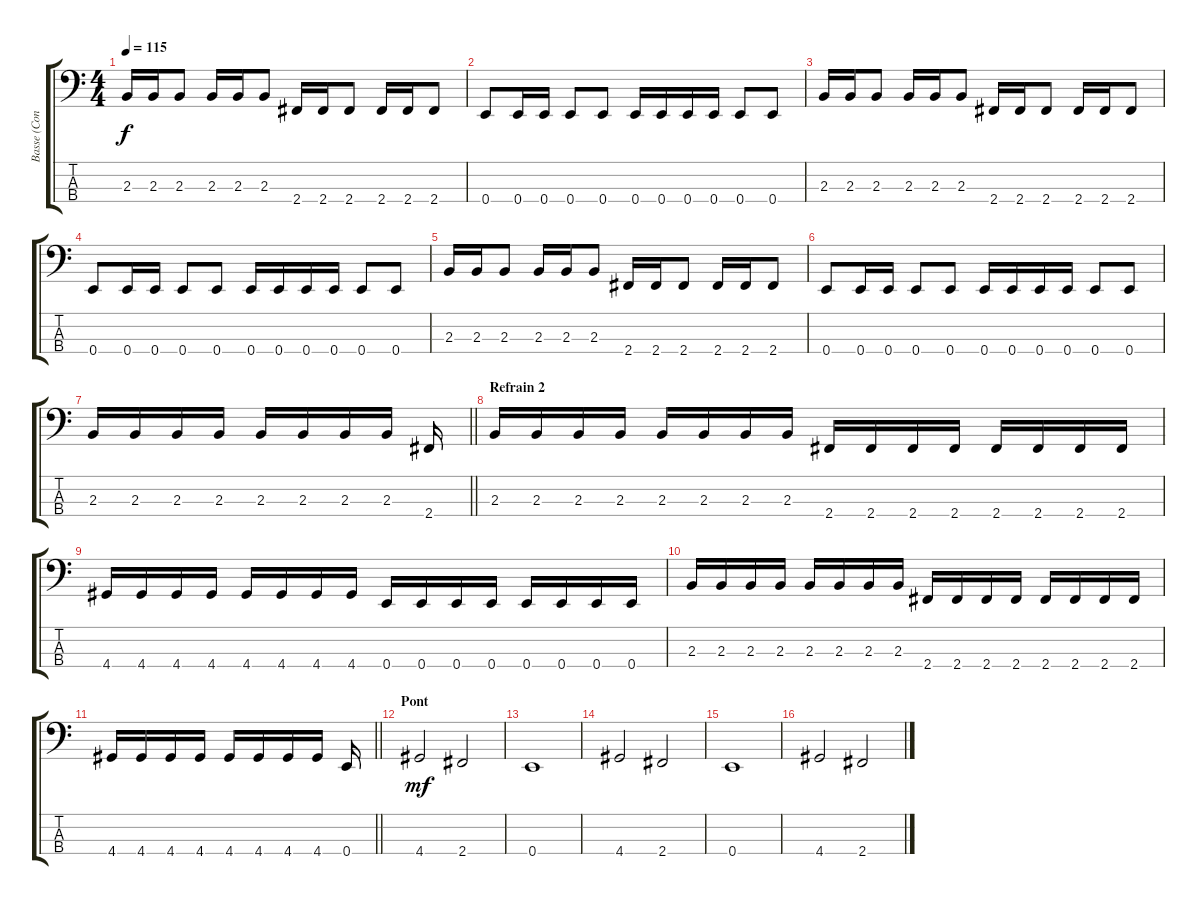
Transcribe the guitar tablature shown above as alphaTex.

\track ("Basse (Cone)" "Basse (Con") {instrument electricbassfinger}
\staff {score tabs}
\tuning (G2 D2 A1 E1) {hide}
\ts (4 4)
\tempo 115
\clef f4
\ks c
2.3.16{dy f} 2.3.16 2.3.8 2.3.16 2.3.16 2.3.8 2.4.16 2.4.16 2.4.8 2.4.16 2.4.16 2.4.8 |
0.4.8 0.4.16 0.4.16 0.4.8 0.4.8 0.4.16 0.4.16 0.4.16 0.4.16 0.4.8 0.4.8 |
2.3.16 2.3.16 2.3.8 2.3.16 2.3.16 2.3.8 2.4.16 2.4.16 2.4.8 2.4.16 2.4.16 2.4.8 |
0.4.8 0.4.16 0.4.16 0.4.8 0.4.8 0.4.16 0.4.16 0.4.16 0.4.16 0.4.8 0.4.8 |
2.3.16 2.3.16 2.3.8 2.3.16 2.3.16 2.3.8 2.4.16 2.4.16 2.4.8 2.4.16 2.4.16 2.4.8 |
0.4.8 0.4.16 0.4.16 0.4.8 0.4.8 0.4.16 0.4.16 0.4.16 0.4.16 0.4.8 0.4.8 |
\barLineRight lightlight
2.3.16 2.3.16 2.3.16 2.3.16 2.3.16 2.3.16 2.3.16 2.3.16 2.4.16 |
\section ("" "Refrain 2")
2.3.16 2.3.16 2.3.16 2.3.16 2.3.16 2.3.16 2.3.16 2.3.16 2.4.16 2.4.16 2.4.16 2.4.16 2.4.16 2.4.16 2.4.16 2.4.16 |
4.4.16 4.4.16 4.4.16 4.4.16 4.4.16 4.4.16 4.4.16 4.4.16 0.4.16 0.4.16 0.4.16 0.4.16 0.4.16 0.4.16 0.4.16 0.4.16 |
2.3.16 2.3.16 2.3.16 2.3.16 2.3.16 2.3.16 2.3.16 2.3.16 2.4.16 2.4.16 2.4.16 2.4.16 2.4.16 2.4.16 2.4.16 2.4.16 |
\barLineRight lightlight
4.4.16 4.4.16 4.4.16 4.4.16 4.4.16 4.4.16 4.4.16 4.4.16 0.4.16 |
\section ("" "Pont")
4.4.2{dy mf} 2.4.2 |
0.4.1 |
4.4.2 2.4.2 |
0.4.1 |
4.4.2 2.4.2
